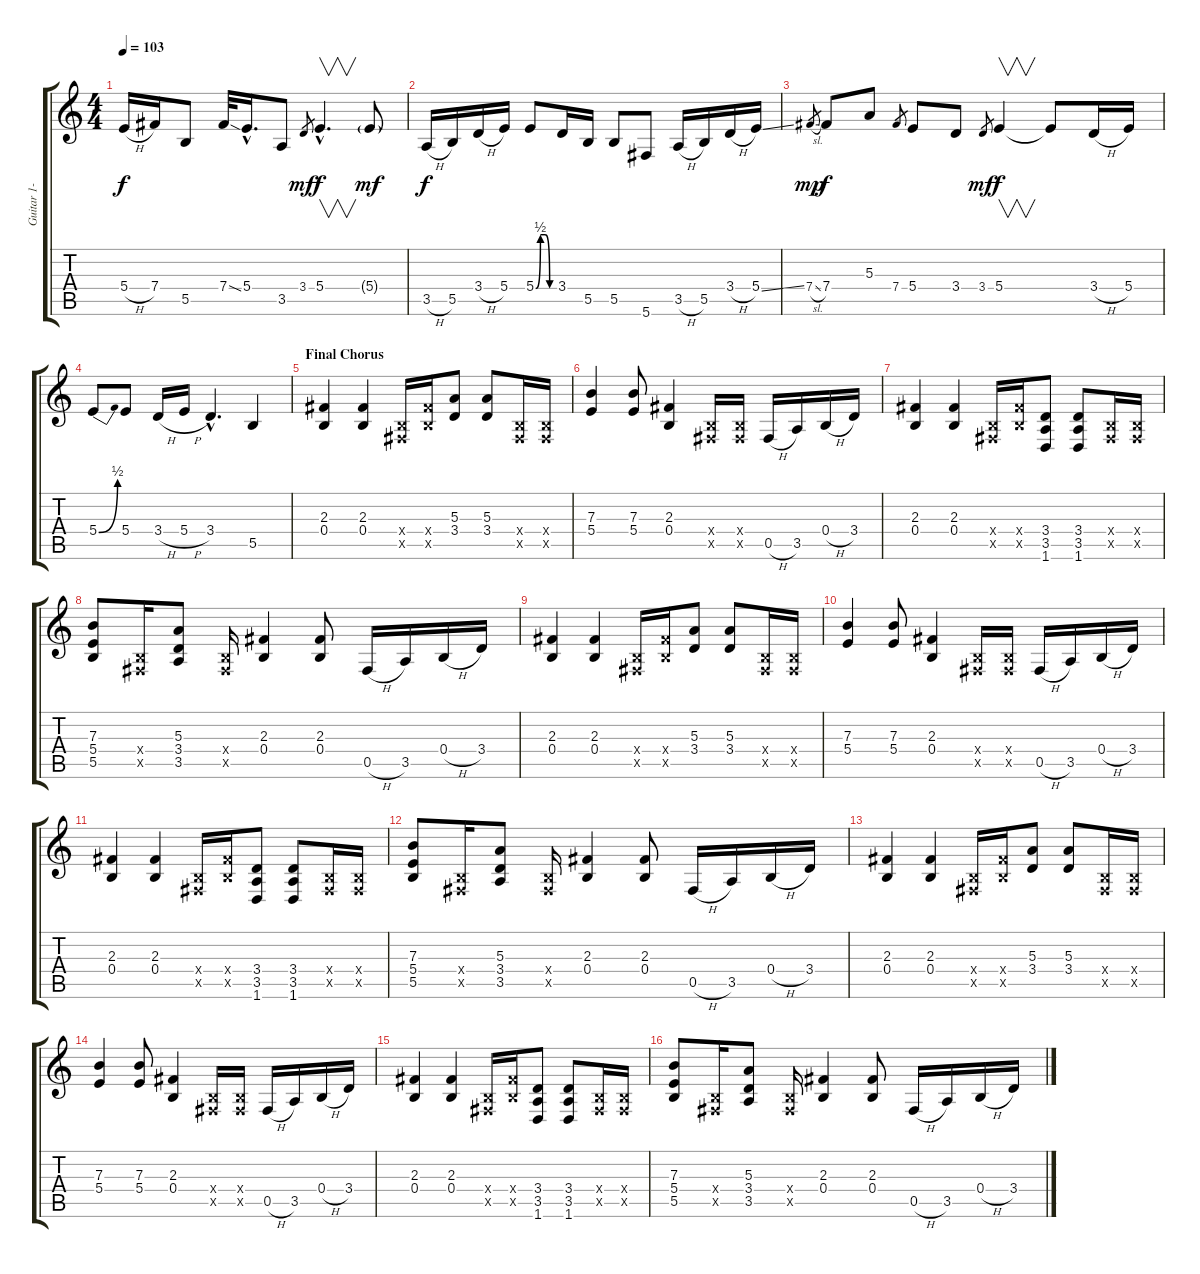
\track ("Guitar 1- Pepper Keenan" "Guitar 1- ") {instrument electricguitarjazz}
\staff {score tabs}
\tuning (Db4 Ab3 E3 B2 Gb2 Db2) {hide}
\ts (4 4)
\tempo 103
\clef g2
\ks c
5.4{h}.16{dy f balance 7} 7.4.16 5.5.8 7.4{ss}.32 5.4{hac}.16{d} 3.5.8 3.4.8{gr dy mf} 5.4{hac}.4{v d dy f} 5.4{g}.8{dy mf} |
3.5{h}.16{dy f} 5.5.16 3.4{h}.16 5.4.16 5.4{be (custom 0 0 15 2 30 2 45 0 60 0)}.8 3.4.16 5.5.16 5.5.8 5.6.8 3.5{h}.16 5.5.16 3.4{h}.16 5.4{ss}.16 |
7.4{sl}.8{gr dy mp} 7.4.8{dy f} 5.3.8 7.4.8{gr} 5.4.8 3.4.8 3.4.8{gr dy mf} 5.4.4{v dy f} 5.4{t}.8 3.4{h}.16 5.4.16 |
5.4{be (bend 0 0 60 2)}.8 5.4.8 3.4{h}.16 5.4{h}.16 3.4{hac}.4{d} 5.5.4 |
\section ("" "Final Chorus")
(2.3 0.4).4{instrument distortionguitar} (2.3 0.4).4 (0.4{x} 0.5{x}).16 (7.4{x} 5.5{x}).16 (5.3 3.4).8 (5.3 3.4).8 (0.4{x} 0.5{x}).16 (0.4{x} 0.5{x}).16 |
(7.3 5.4).4 (7.3 5.4).8 (2.3 0.4).4 (0.4{x} 0.5{x}).16 (0.4{x} 0.5{x}).16 0.5{h}.16 3.5.16 0.4{h}.16 3.4.16 |
(2.3 0.4).4{instrument distortionguitar} (2.3 0.4).4 (0.4{x} 0.5{x}).16 (7.4{x} 5.5{x}).16 (3.4 3.5 1.6).8 (3.4 3.5 1.6).8 (0.4{x} 0.5{x}).16 (0.4{x} 0.5{x}).16 |
(7.3 5.4 5.5).8 (0.4{x} 0.5{x}).16 (5.3 3.4 3.5).8 (0.4{x} 0.5{x}).16 (2.3 0.4).4 (2.3 0.4).8 0.5{h}.16 3.5.16 0.4{h}.16 3.4.16 |
(2.3 0.4).4{instrument distortionguitar} (2.3 0.4).4 (0.4{x} 0.5{x}).16 (7.4{x} 5.5{x}).16 (5.3 3.4).8 (5.3 3.4).8 (0.4{x} 0.5{x}).16 (0.4{x} 0.5{x}).16 |
(7.3 5.4).4 (7.3 5.4).8 (2.3 0.4).4 (0.4{x} 0.5{x}).16 (0.4{x} 0.5{x}).16 0.5{h}.16 3.5.16 0.4{h}.16 3.4.16 |
(2.3 0.4).4{instrument distortionguitar} (2.3 0.4).4 (0.4{x} 0.5{x}).16 (7.4{x} 5.5{x}).16 (3.4 3.5 1.6).8 (3.4 3.5 1.6).8 (0.4{x} 0.5{x}).16 (0.4{x} 0.5{x}).16 |
(7.3 5.4 5.5).8 (0.4{x} 0.5{x}).16 (5.3 3.4 3.5).8 (0.4{x} 0.5{x}).16 (2.3 0.4).4 (2.3 0.4).8 0.5{h}.16 3.5.16 0.4{h}.16 3.4.16 |
(2.3 0.4).4{instrument distortionguitar} (2.3 0.4).4 (0.4{x} 0.5{x}).16 (7.4{x} 5.5{x}).16 (5.3 3.4).8 (5.3 3.4).8 (0.4{x} 0.5{x}).16 (0.4{x} 0.5{x}).16 |
(7.3 5.4).4 (7.3 5.4).8 (2.3 0.4).4 (0.4{x} 0.5{x}).16 (0.4{x} 0.5{x}).16 0.5{h}.16 3.5.16 0.4{h}.16 3.4.16 |
(2.3 0.4).4{instrument distortionguitar} (2.3 0.4).4 (0.4{x} 0.5{x}).16 (7.4{x} 5.5{x}).16 (3.4 3.5 1.6).8 (3.4 3.5 1.6).8 (0.4{x} 0.5{x}).16 (0.4{x} 0.5{x}).16 |
(7.3 5.4 5.5).8 (0.4{x} 0.5{x}).16 (5.3 3.4 3.5).8 (0.4{x} 0.5{x}).16 (2.3 0.4).4 (2.3 0.4).8 0.5{h}.16 3.5.16 0.4{h}.16 3.4.16
